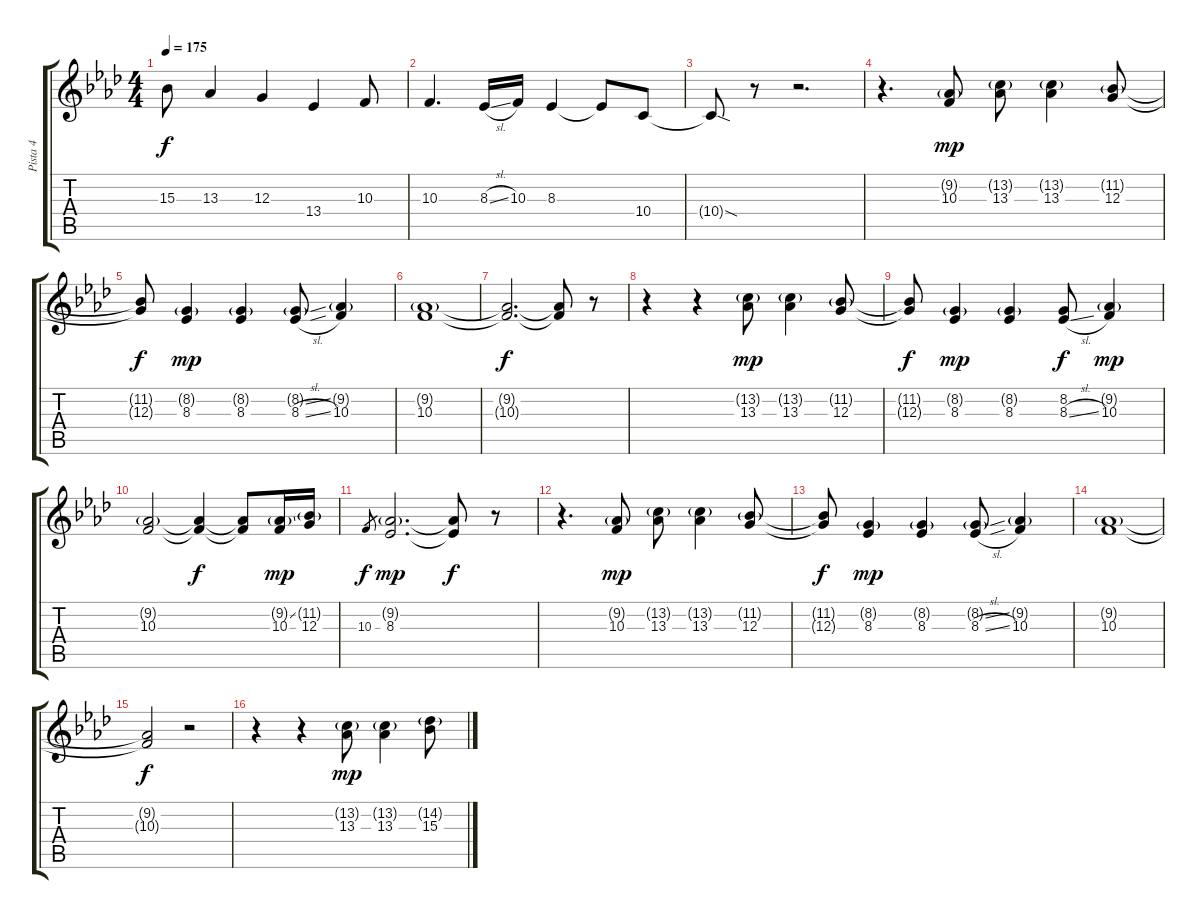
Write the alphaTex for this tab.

\track ("Pista 4" "Pista 4") {instrument lead2sawtooth}
\staff {score tabs}
\tuning (E4 B3 G3 D3 A2 E2) {hide}
\ts (4 4)
\tempo 175
\clef g2
\ks fminor
15.3{t}.8{dy f} 13.3.4 12.3.4 13.4.4 10.3.8 |
10.3.4{d} 8.3{sl}.16 10.3.16 8.3.4 8.3{t}.8 10.4.8 |
10.4{sod t}.8 r.8 r.2{d} |
r.4{d} (9.2{g} 10.3).8{dy mp} (13.2{g} 13.3).8 (13.2{g} 13.3).4 (11.2{g} 12.3).8 |
(11.2{t} 12.3{t}).8{dy f} (8.2{g} 8.3).4{dy mp} (8.2{g} 8.3).4 (8.2{ss g} 8.3{sl}).8 (9.2{g} 10.3).4 |
(9.2{g} 10.3).1 |
(9.2{t} 10.3{t}).2{d dy f} (9.2{t} 10.3{t}).8 r.8 |
r.4 r.4 (13.2{g} 13.3).8{dy mp} (13.2{g} 13.3).4 (11.2{g} 12.3).8 |
(11.2{t} 12.3{t}).8{dy f} (8.2{g} 8.3).4{dy mp} (8.2{g} 8.3).4 (8.2 8.3{sl}).8{dy f} (9.2{g} 10.3).4{dy mp} |
(9.2{g} 10.3).2 (9.2{t} 10.3{t}).4{dy f} (9.2{t} 10.3{t}).8 (9.2{ss g} 10.3).16{dy mp} (11.2{g} 12.3).16 |
10.3.8{gr dy f} (9.2{g} 8.3).2{d dy mp} (9.2{t} 8.3{t}).8{dy f} r.8 |
r.4{d} (9.2{g} 10.3).8{dy mp} (13.2{g} 13.3).8 (13.2{g} 13.3).4 (11.2{g} 12.3).8 |
(11.2{t} 12.3{t}).8{dy f} (8.2{g} 8.3).4{dy mp} (8.2{g} 8.3).4 (8.2{ss g} 8.3{sl}).8 (9.2{g} 10.3).4 |
(9.2{g} 10.3).1 |
(9.2{t} 10.3{t}).2{dy f} r.2 |
r.4 r.4 (13.2{g} 13.3).8{dy mp} (13.2{g} 13.3).4 (14.2{g} 15.3).8
